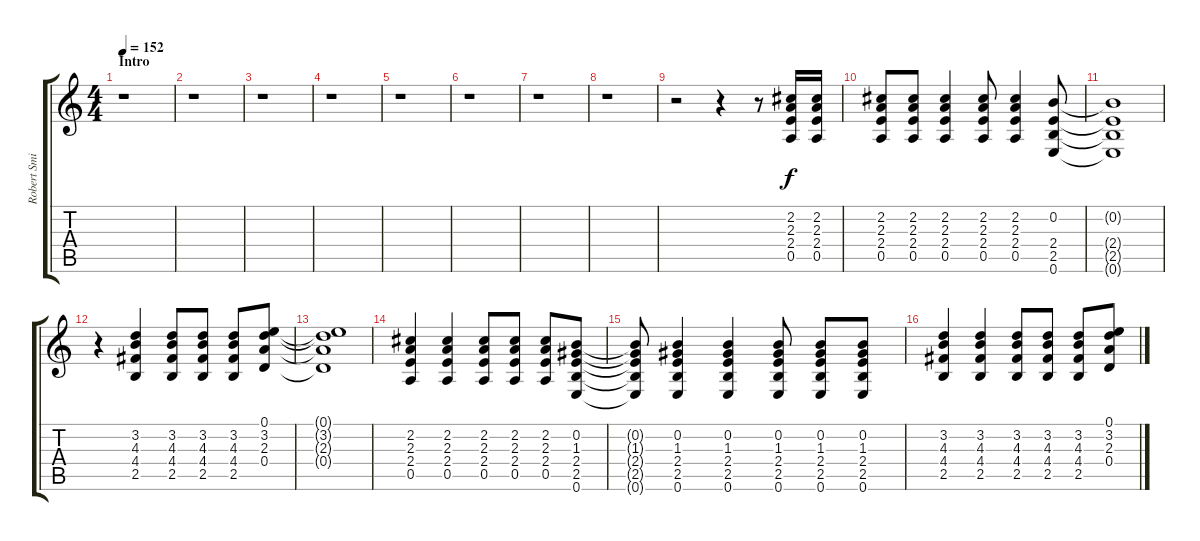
\track ("Robert Smith (acoustic rhythm guitar)" "Robert Smi") {instrument acousticguitarsteel}
\staff {score tabs}
\tuning (E4 B3 G3 D3 A2 E2) {hide}
\ts (4 4)
\section ("" "Intro")
\tempo 152
\clef g2
\ks c
r.1{dy f instrument acousticguitarsteel} |
r.1 |
r.1 |
r.1 |
r.1 |
r.1 |
r.1 |
r.1 |
r.2 r.4 r.8 (2.2 2.3 2.4 0.5).16 (2.2 2.3 2.4 0.5).16 |
(2.2 2.3 2.4 0.5).8 (2.2 2.3 2.4 0.5).8 (2.2 2.3 2.4 0.5).4 (2.2 2.3 2.4 0.5).8 (2.2 2.3 2.4 0.5).4 (0.2 2.4 2.5 0.6).8 |
(0.2{t} 2.4{t} 2.5{t} 0.6{t}).1 |
r.4 (3.2 4.3 4.4 2.5).4 (3.2 4.3 4.4 2.5).8 (3.2 4.3 4.4 2.5).8 (3.2 4.3 4.4 2.5).8 (0.1 3.2 2.3 0.4).8 |
(0.1{t} 3.2{t} 2.3{t} 0.4{t}).1 |
(2.2 2.3 2.4 0.5).4 (2.2 2.3 2.4 0.5).4 (2.2 2.3 2.4 0.5).8 (2.2 2.3 2.4 0.5).8 (2.2 2.3 2.4 0.5).8 (0.2 1.3 2.4 2.5 0.6).8 |
(0.2{t} 1.3{t} 2.4{t} 2.5{t} 0.6{t}).8 (0.2 1.3 2.4 2.5 0.6).4 (0.2 1.3 2.4 2.5 0.6).4 (0.2 1.3 2.4 2.5 0.6).8 (0.2 1.3 2.4 2.5 0.6).8 (0.2 1.3 2.4 2.5 0.6).8 |
(3.2 4.3 4.4 2.5).4 (3.2 4.3 4.4 2.5).4 (3.2 4.3 4.4 2.5).8 (3.2 4.3 4.4 2.5).8 (3.2 4.3 4.4 2.5).8 (0.1 3.2 2.3 0.4).8
